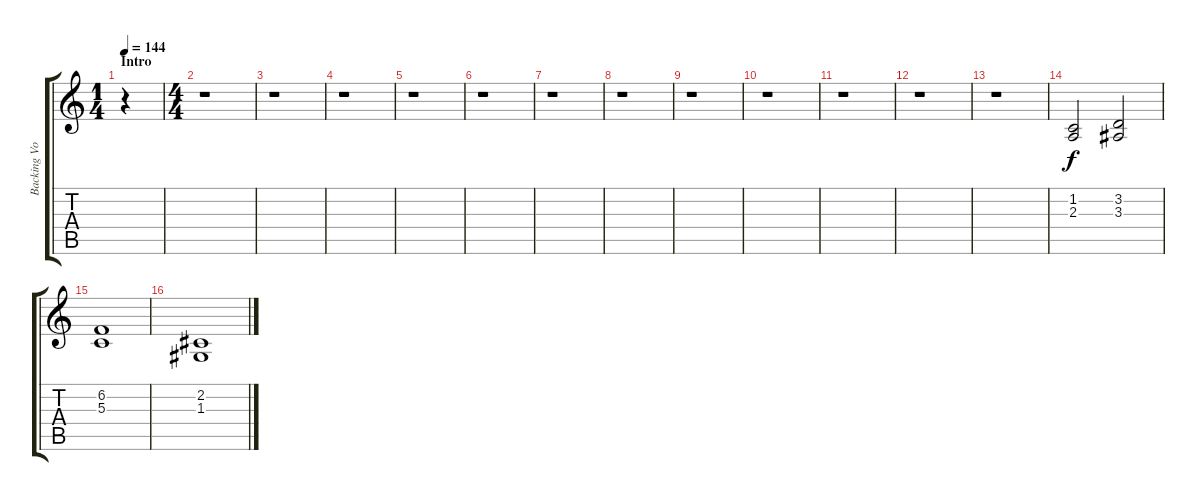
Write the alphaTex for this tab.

\track ("Backing Vox" "Backing Vo") {instrument drawbarorgan}
\staff {score tabs}
\tuning (E4 B3 G3 D3 A2 E2) {hide}
\ts (1 4)
\section ("" "Intro")
\tempo 144
\clef g2
\ks c
r.4{dy f instrument drawbarorgan} |
\ts (4 4)
r.1 |
r.1 |
r.1 |
r.1 |
r.1 |
r.1 |
r.1 |
r.1 |
r.1 |
r.1 |
r.1 |
r.1 |
(1.2 2.3).2 (3.2 3.3).2 |
(6.2 5.3).1 |
(2.2 1.3).1
